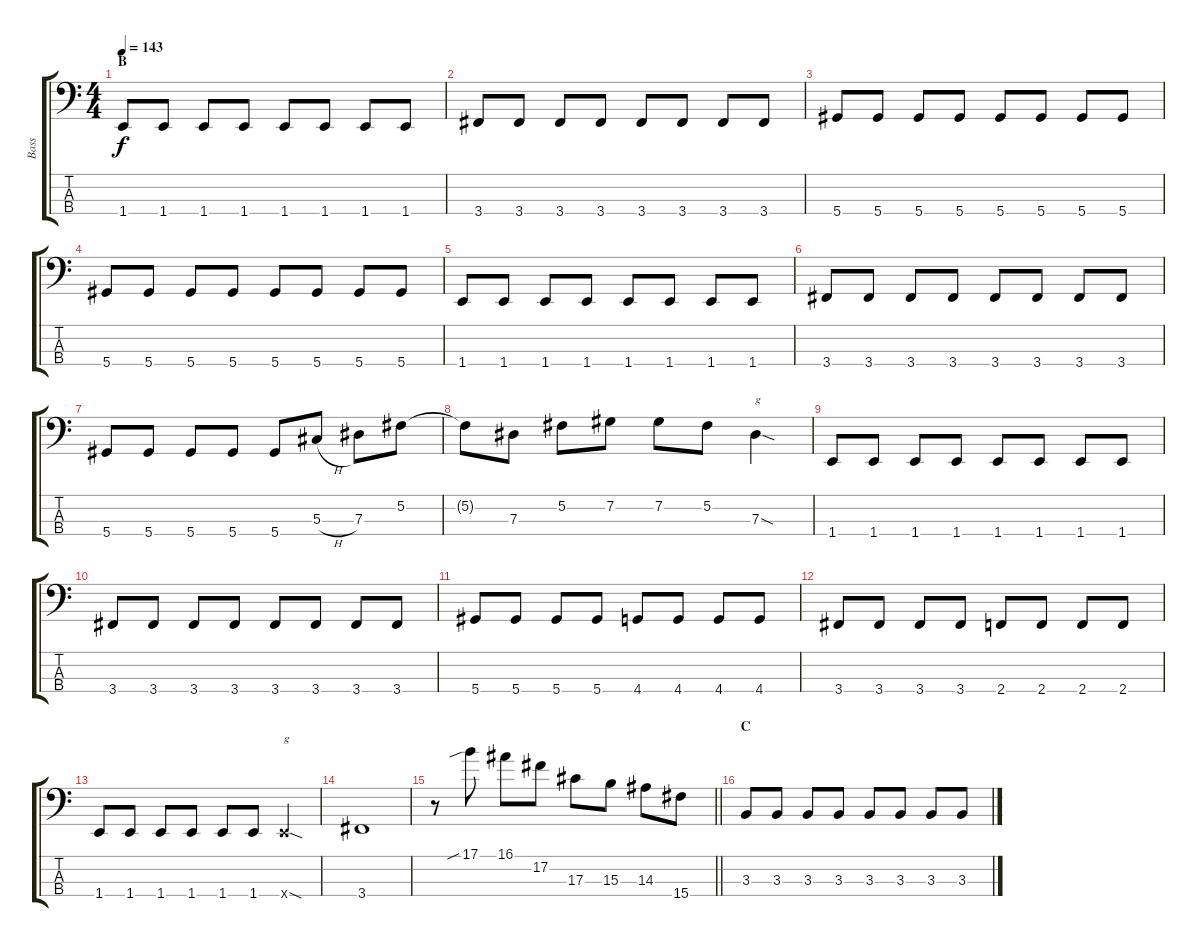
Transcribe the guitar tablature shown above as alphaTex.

\track ("Bass" "Bass") {instrument electricbasspick}
\staff {score tabs}
\tuning (Gb2 Db2 Ab1 Eb1) {hide}
\ts (4 4)
\section ("" "B")
\tempo 143
\clef f4
\ks c
1.4.8{dy f} 1.4.8 1.4.8 1.4.8 1.4.8 1.4.8 1.4.8 1.4.8 |
3.4.8 3.4.8 3.4.8 3.4.8 3.4.8 3.4.8 3.4.8 3.4.8 |
5.4.8 5.4.8 5.4.8 5.4.8 5.4.8 5.4.8 5.4.8 5.4.8 |
5.4.8 5.4.8 5.4.8 5.4.8 5.4.8 5.4.8 5.4.8 5.4.8 |
1.4.8 1.4.8 1.4.8 1.4.8 1.4.8 1.4.8 1.4.8 1.4.8 |
3.4.8 3.4.8 3.4.8 3.4.8 3.4.8 3.4.8 3.4.8 3.4.8 |
5.4.8 5.4.8 5.4.8 5.4.8 5.4.8 5.3{h}.8 7.3.8 5.2.8 |
5.2{t}.8 7.3.8 5.2.8 7.2.8 7.2.8 5.2.8 7.3{sod}.4{txt "g"} |
1.4.8 1.4.8 1.4.8 1.4.8 1.4.8 1.4.8 1.4.8 1.4.8 |
3.4.8 3.4.8 3.4.8 3.4.8 3.4.8 3.4.8 3.4.8 3.4.8 |
5.4.8 5.4.8 5.4.8 5.4.8 4.4.8 4.4.8 4.4.8 4.4.8 |
3.4.8 3.4.8 3.4.8 3.4.8 2.4.8 2.4.8 2.4.8 2.4.8 |
1.4.8 1.4.8 1.4.8 1.4.8 1.4.8 1.4.8 1.4{sod x}.4{txt "g"} |
3.4.1 |
\barLineRight lightlight
r.8 17.1{sib}.8 16.1.8 17.2.8 17.3.8 15.3.8 14.3.8 15.4.8 |
\section ("" "C")
3.3.8 3.3.8 3.3.8 3.3.8 3.3.8 3.3.8 3.3.8 3.3.8
